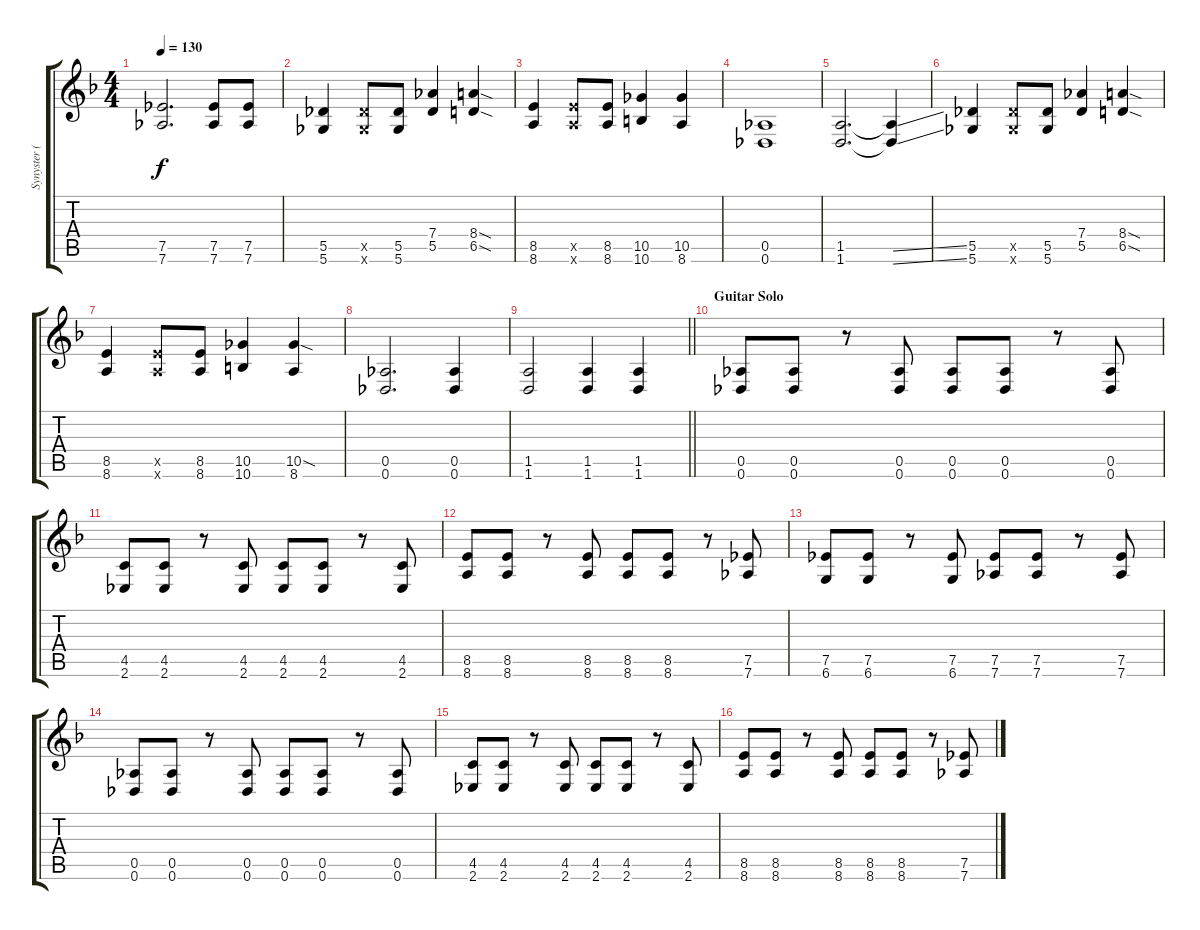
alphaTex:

\track ("Synyster ( Rhy Gtr )" "Synyster (") {instrument distortionguitar}
\staff {score tabs}
\tuning (Eb4 Bb3 Gb3 Db3 Ab2 Db2) {hide}
\ts (4 4)
\tempo 130
\clef g2
\ks f
(7.5 7.6).2{d dy f} (7.5 7.6).8 (7.5 7.6).8 |
(5.5 5.6).4 (5.5{x} 5.6{x}).8 (5.5 5.6).8 (7.4 5.5).4 (8.4{sod} 6.5{sod}).4 |
(8.5 8.6).4 (8.5{x} 8.6{x}).8 (8.5 8.6).8 (10.5 10.6).4 (10.5 8.6).4 |
(0.5 0.6).1 |
(1.5 1.6).2{d} (1.5{ss t} 1.6{ss t}).4 |
(5.5 5.6).4 (5.5{x} 5.6{x}).8 (5.5 5.6).8 (7.4 5.5).4 (8.4{sod} 6.5{sod}).4 |
(8.5 8.6).4 (8.5{x} 8.6{x}).8 (8.5 8.6).8 (10.5 10.6).4 (10.5{sod} 8.6).4 |
(0.5 0.6).2{d} (0.5 0.6).4 |
\barLineRight lightlight
(1.5 1.6).2 (1.5 1.6).4 (1.5 1.6).4 |
\section ("" "Guitar Solo")
(0.5 0.6).8 (0.5 0.6).8 r.8 (0.5 0.6).8 (0.5 0.6).8 (0.5 0.6).8 r.8 (0.5 0.6).8 |
(4.5 2.6).8 (4.5 2.6).8 r.8 (4.5 2.6).8 (4.5 2.6).8 (4.5 2.6).8 r.8 (4.5 2.6).8 |
(8.5 8.6).8 (8.5 8.6).8 r.8 (8.5 8.6).8 (8.5 8.6).8 (8.5 8.6).8 r.8 (7.5 7.6).8 |
(7.5 6.6).8 (7.5 6.6).8 r.8 (7.5 6.6).8 (7.5 7.6).8 (7.5 7.6).8 r.8 (7.5 7.6).8 |
(0.5 0.6).8 (0.5 0.6).8 r.8 (0.5 0.6).8 (0.5 0.6).8 (0.5 0.6).8 r.8 (0.5 0.6).8 |
(4.5 2.6).8 (4.5 2.6).8 r.8 (4.5 2.6).8 (4.5 2.6).8 (4.5 2.6).8 r.8 (4.5 2.6).8 |
(8.5 8.6).8 (8.5 8.6).8 r.8 (8.5 8.6).8 (8.5 8.6).8 (8.5 8.6).8 r.8 (7.5 7.6).8
